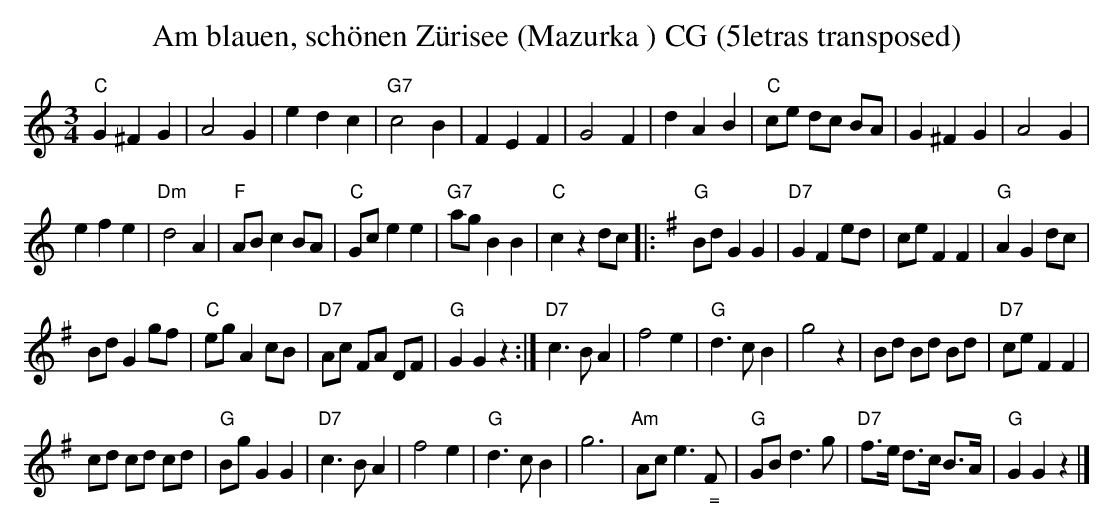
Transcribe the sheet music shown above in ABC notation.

X:1
T:Am blauen, sch\"onen Z\"urisee (Mazurka ) CG (5letras transposed)
M:3/4
L:1/8
K:C transpose=3 %%MIDI gchordon
"C"G2^F2G2 | A4G2 | e2d2c2 | "G7"c4B2 | F2E2F2 | G4F2 | d2A2B2 | "C"ce dc BA | G2^F2G2 | A4G2 |
e2f2e2 | "Dm"d4A2 | "F"ABc2BA | "C"Gce2e2 | "G7"agB2B2 | "C"c2z2dc |: [K:G] "G"BdG2G2 | "D7"G2F2 ed | ceF2F2 | "G"A2G2 dc |
BdG2gf | "C"egA2cB | "D7"Ac FA DF | "G"G2G2z2 :| "D7"c3BA2 | f4e2 | "G"d3cB2 | g4z2 | Bd Bd Bd | "D7"ceF2F2 |
cd cd cd | "G"BgG2G2 | "D7"c3BA2 | f4e2 | "G"d3cB2 | g6 | "Am"Ace3"_ ="F | "G"GB d3g | "D7"f>e d>c B>A | "G"G2G2z2 |]
